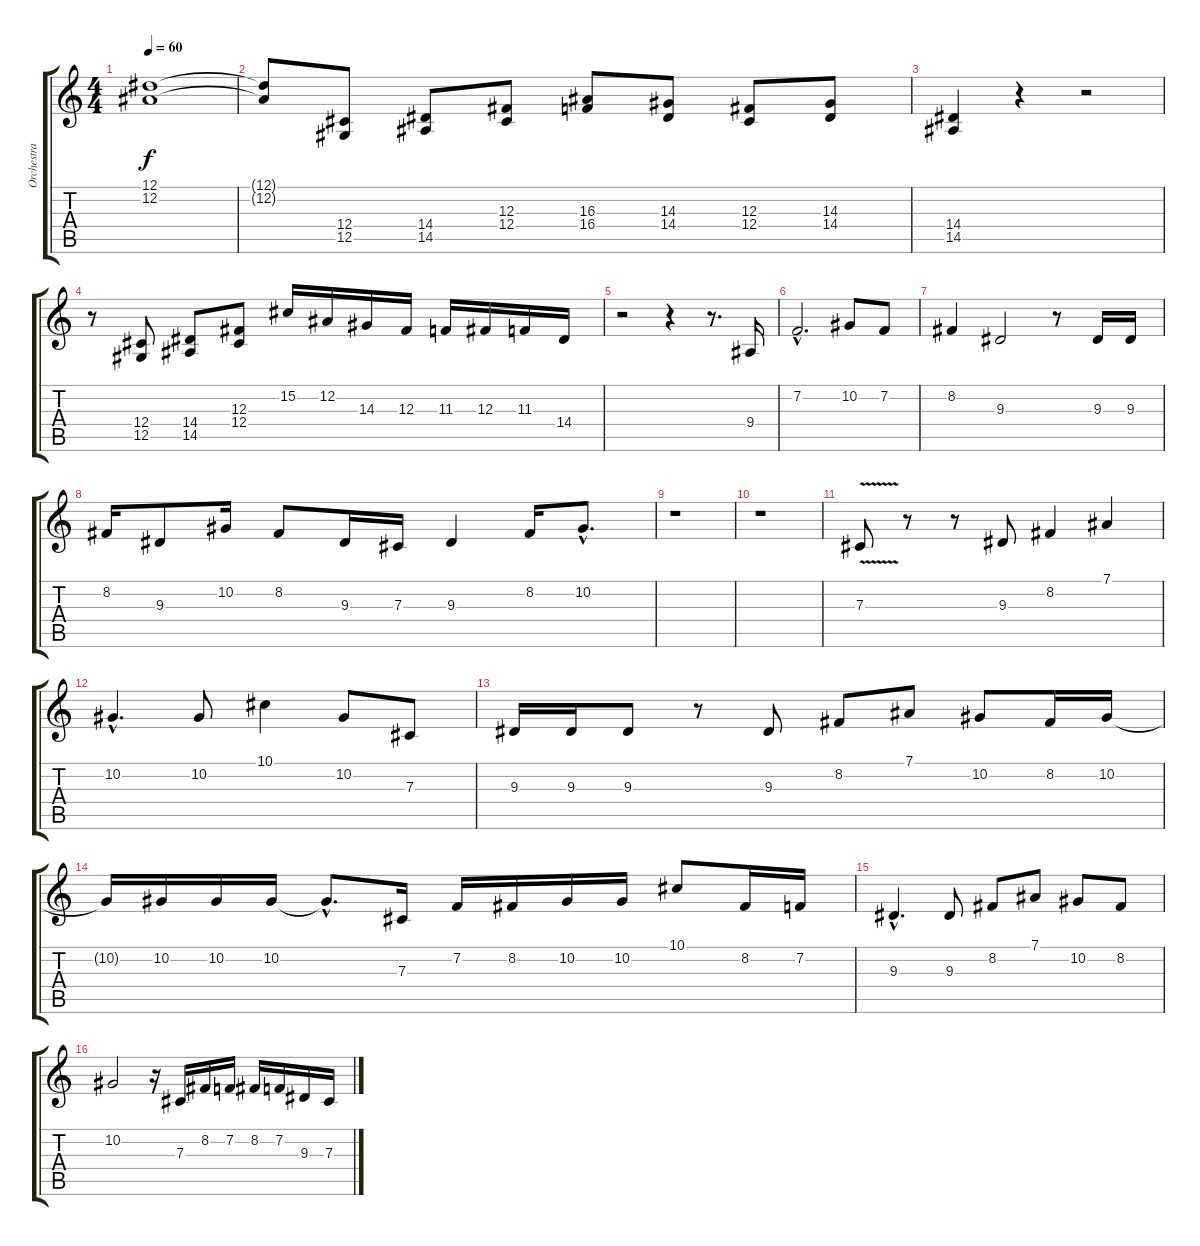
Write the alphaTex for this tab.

\track ("Orchestra" "Orchestra") {instrument violin}
\staff {score tabs}
\tuning (Eb4 Bb3 Gb3 Db3 Ab2 Eb2) {hide}
\ts (4 4)
\tempo 60
\clef g2
\ks c
(12.1{t} 12.2{t}).1{dy f} |
(12.1{t} 12.2{t}).8 (12.4 12.5).8 (14.4 14.5).8 (12.3 12.4).8 (16.3 16.4).8 (14.3 14.4).8 (12.3 12.4).8 (14.3 14.4).8 |
(14.4 14.5).4 r.4 r.2 |
r.8 (12.4 12.5).8 (14.4 14.5).8 (12.3 12.4).8 15.2.16 12.2.16 14.3.16 12.3.16 11.3.16 12.3.16 11.3.16 14.4.16 |
r.2 r.4 r.8{d} 9.4.16 |
7.2{hac}.2{d} 10.2.8 7.2.8 |
8.2.4 9.3.2 r.8 9.3.16 9.3.16 |
8.2.16 9.3.8 10.2.16 8.2.8 9.3.16 7.3.16 9.3.4 8.2.16 10.2{hac}.8{d} |
r.1 |
r.1 |
7.3{v}.8 r.8 r.8 9.3.8 8.2.4 7.1.4 |
10.2{hac}.4{d} 10.2.8 10.1.4 10.2.8 7.3.8 |
9.3.16 9.3.16 9.3.8 r.8 9.3.8 8.2.8 7.1.8 10.2.8 8.2.16 10.2.16 |
10.2{t}.16 10.2.16 10.2.16 10.2.16 10.2{hac t}.8{d} 7.3.16 7.2.16 8.2.16 10.2.16 10.2.16 10.1.8 8.2.16 7.2.16 |
9.3{hac}.4{d} 9.3.8 8.2.8 7.1.8 10.2.8 8.2.8 |
10.2.2 r.16 7.3.16 8.2.16 7.2.16 8.2.16 7.2.16 9.3.16 7.3.16
